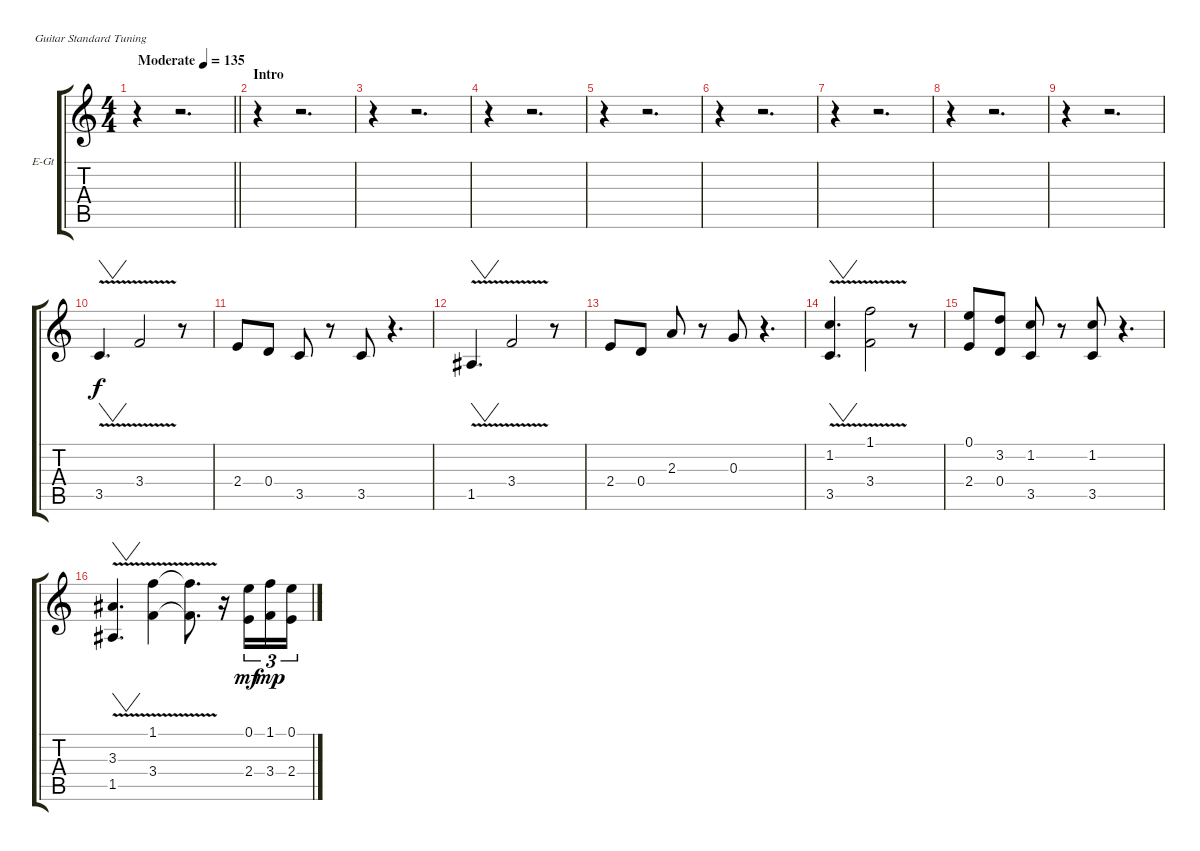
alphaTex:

\bracketExtendMode groupsimilarinstruments
\firstSystemTrackNameOrientation horizontal
\otherSystemsTrackNameOrientation horizontal
\track ("Guitar I" "E-Gt") {instrument distortionguitar}
\staff {score tabs}
\tuning (E4 B3 G3 D3 A2 E2)
\ts (4 4)
\beaming (8 2 2 2 2)
\tempo (135 "Moderate")
\clef g2
\barLineRight lightlight
\ks c
r.4{dy f instrument distortionguitar} r.2{d} |
\section ("" "Intro")
r.4 r.2{d} |
r.4 r.2{d} |
r.4 r.2{d} |
r.4 r.2{d} |
r.4 r.2{d} |
r.4 r.2{d} |
r.4 r.2{d} |
r.4 r.2{d} |
3.5{v}.4{vw d} 3.4{v}.2 r.8 |
2.4.8 0.4.8 3.5.8 r.8 3.5.8 r.4{d} |
1.5{v}.4{vw d} 3.4{v}.2 r.8 |
2.4.8 0.4.8 2.3.8 r.8 0.3.8 r.4{d} |
(1.2 3.5{v}).4{vw d} (1.1{v} 3.4{v}).2 r.8 |
(0.1 2.4).8 (3.2 0.4).8 (1.2 3.5).8 r.8 (1.2 3.5).8 r.4{d} |
(3.3{v} 1.5{v}).4{vw d} (1.1{v} 3.4{v}).4 (1.1{v t} 3.4{v t}).8{d} r.16 (0.1 2.4).16{tu (3 2) dy mf} (1.1 3.4).16{tu (3 2) dy mp} (0.1 2.4).16{tu (3 2)}
